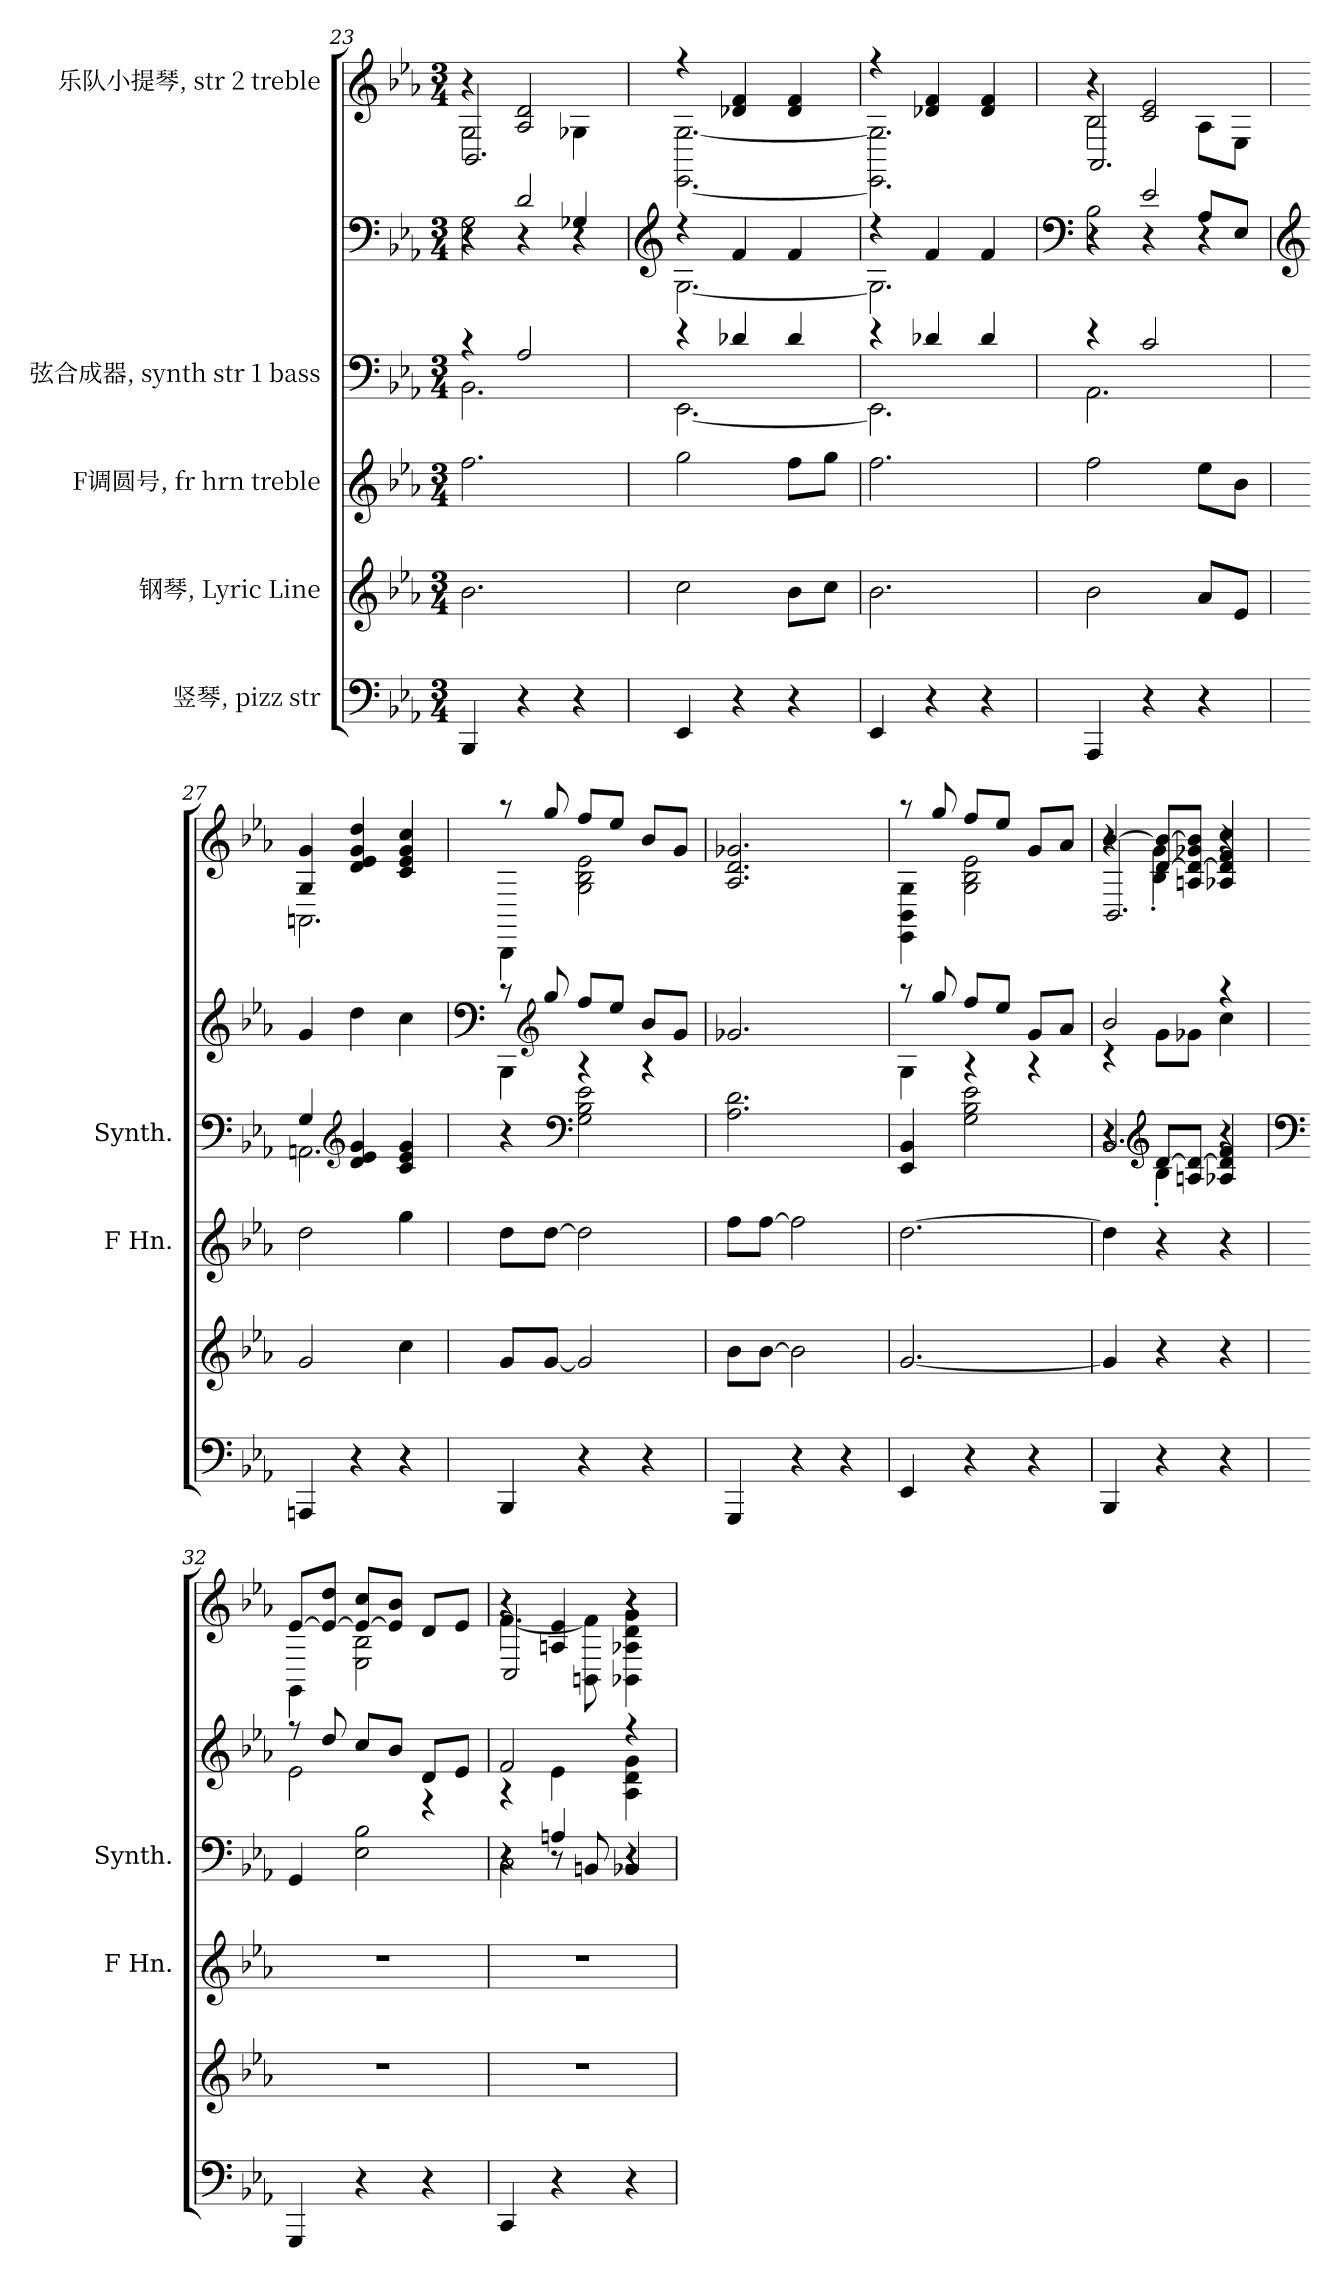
**kern	**kern	**kern	**kern	**kern	**kern
*part5	*part4	*part3	*part2	*part2	*part1
*staff6	*staff5	*staff4	*staff3	*staff2	*staff1
*I"竖琴, pizz str	*I"钢琴, Lyric Line	*I"F调圆号, fr hrn treble	*I"弦合成器, synth str 1 bass	*	*I"乐队小提琴, str 2 treble
*	*	*I'F Hn.	*I'Synth.	*	*
*clefF4	*clefG2	*clefG2	*clefF4	*clefF4	*clefG2
*	*	*ITrd4c7	*	*	*
*k[b-e-a-]	*k[b-e-a-]	*k[b-e-a-d-]	*k[b-e-a-]	*k[b-e-a-]	*k[b-e-a-]
*M3/4	*M3/4	*M3/4	*M3/4	*M3/4	*M3/4
=23	=23	=23	=23	=23	=23
*	*	*	*^	*^	*^
*	*	*	*	*	*	*^	*	*^
4BBB-/	2.b-\	2.b-\	4r	2.BB-\	4r	2G\	4r	4r	2G\	2.BB-/
4r	.	.	2A-/	.	2d/	.	4r	2A-/ 2d/	.	.
4r	.	.	.	.	.	4r	4G-X/	.	4G-X\	.
*	*	*	*	*	*v	*v	*v	*	*	*
*	*	*	*	*	*	*v	*v	*v
=24	=24	=24	=24	=24	=24	=24
*	*	*	*	*	*clefG2	*
*	*	*	*	*	*^	*^
4EE-/	2cc\	2cc\	4r	[2.EE-\	4r	[2.G\	4r	[2.EE-\ [2.G\
4r	.	.	4d-X/	.	4f/	.	4d-X/ 4f/	.
4r	8b-\L	8b-\L	4d-/	.	4f/	.	4d-/ 4f/	.
.	8cc\J	8cc\J	.	.	.	.	.	.
=25	=25	=25	=25	=25	=25	=25	=25	=25
4EE-/	2.b-\	2.b-\	4r	2.EE-\]	4r	2.G\]	4r	2.EE-\] 2.G\]
4r	.	.	4d-X/	.	4f/	.	4d-X/ 4f/	.
4r	.	.	4d-/	.	4f/	.	4d-/ 4f/	.
*	*	*	*	*	*v	*v	*	*
*	*	*	*	*	*	*v	*v
=26	=26	=26	=26	=26	=26	=26
*	*	*	*	*	*clefF4	*
*	*	*	*	*	*^	*^
*	*	*	*	*	*	*^	*	*^
4AAA-/	2b-\	2b-\	4r	2.AA-\	4r	2B-\	4r	4r	2B-\	2.AA-/
4r	.	.	2c/	.	2e-/	.	4r	2c/ 2e-/	.	.
4r	8a-/L	8a-\L	.	.	.	4r	8A-/L	.	8A-\L	.
.	8e-/J	8e-\J	.	.	.	.	8E-/J	.	8E-\J	.
*	*	*	*	*	*v	*v	*v	*	*	*
*	*	*	*	*	*	*v	*v	*v
!!LO:LB:g=z
=27	=27	=27	=27	=27	=27	=27
*	*	*	*	*	*clefG2	*
*	*	*	*	*	*	*^
4AAAn/	2g/	2g\	4G/	2.AAn\	4g/	4G/ 4g/	2.AAn\
*	*	*	*clefG2	*	*	*	*
4r	.	.	4d/ 4e-/ 4g/	.	4dd\	4d/ 4e-/ 4g/ 4dd/	.
4r	4cc\	4cc\	4c/ 4e-/ 4g/	.	4cc\	4c/ 4e-/ 4g/ 4cc/	.
*	*	*	*v	*v	*	*	*
=28	=28	=28	=28	=28	=28	=28
*	*	*	*	*clefF4	*	*
*	*	*	*	*	*MM110	*
*	*	*	*	*^	*	*
4BBB-/	8g/L	8g\L	4r	8r	4BBB-\	8r	4BBB-\
*	*	*	*	*clefG2	*	*	*
.	[8g/J	[8g\J	.	8gg/	.	8gg/	.
*	*	*	*clefF4	*	*	*	*
4r	2g/]	2g\]	2G\ 2B-\ 2e-\	8ff/L	4r	8ff/L	2G\ 2B-\ 2e-\
.	.	.	.	8ee-/J	.	8ee-/J	.
4r	.	.	.	8b-/L	4r	8b-/L	.
.	.	.	.	8g/J	.	8g/J	.
*	*	*	*	*v	*v	*	*
*	*	*	*	*	*v	*v
=29	=29	=29	=29	=29	=29
4GGG/	8b-\L	8b-\L	2.A-\ 2.d\	2.g-X/	2.A-/ 2.d/ 2.g-X/
.	[8b-\J	[8b-\J	.	.	.
4r	2b-\]	2b-\]	.	.	.
4r	.	.	.	.	.
=30	=30	=30	=30	=30	=30
*	*	*	*	*	*MM125
*	*	*	*	*^	*^
4EE-/	[2.g/	[2.g\	4EE-/ 4BB-/	8r	4G\	8r	4EE-\ 4BB-\ 4G\
.	.	.	.	8gg/	.	8gg/	.
4r	.	.	2G\ 2B-\ 2e-\	8ff/L	4r	8ff/L	2G\ 2B-\ 2e-\
.	.	.	.	8ee-/J	.	8ee-/J	.
4r	.	.	.	8g/L	4r	8g/L	.
.	.	.	.	8a-/J	.	8a-/J	.
=31	=31	=31	=31	=31	=31	=31	=31
*	*	*	*^	*	*	*	*^
*	*	*	*	*^	*	*	*	*	*
4BBB-/	4g/]	4g\]	4r	4r	2.BB-/	2b-/	4r	[4b-/	4r	2.BB-/
*	*	*	*clefG2	*	*	*	*	*	*	*
4r	4r	4r	[8d/L	4B-'\	.	.	8g\L	[8d/ 8b-/_L	4B-\' 4g\'	.
.	.	.	8An/ 8d/_J	.	.	.	8g-X\J	8An/ 8d/_ 8g-X/ 8b-/]J	.	.
4r	4r	4r	4A-X/ 4d/] 4f/	4r	.	4r	4cc\	4A-X/ 4d/] 4f/ 4cc/	4r	.
*	*	*	*v	*v	*v	*	*	*v	*v	*v
!!LO:PB:g=z
=32	=32	=32	=32	=32	=32	=32
*	*	*	*clefF4	*	*	*
*	*	*	*	*	*	*^
4GGG/	2.r	2.r	4GG/	8r	2e-\	[8e-/L	4GG\
.	.	.	.	8dd/	.	8e-/_ 8dd/J	.
4r	.	.	2E-\ 2B-\	8cc/L	.	8e-/_ 8cc/L	2E-\ 2B-\
.	.	.	.	8b-/J	.	8e-/] 8b-/J	.
4r	.	.	.	8d/L	4r	8d/L	.
.	.	.	.	8e-/J	.	8e-/J	.
=33	=33	=33	=33	=33	=33	=33	=33
*	*	*	*^	*	*	*	*^
*	*	*	*	*^	*	*	*	*	*
4CC/	2.r	2.r	4r	2C\	4r	2f/	4r	4r	[4.f\	2C/
4r	.	.	4An/	.	8r	.	4e-\	4An/ 4e-/	.	.
.	.	.	.	.	8BBn/	.	.	.	8BBn\ 8f\]	.
4r	.	.	4r	4r	4BB-X/	4r	4A-\ 4d\ 4g\	4r	4BB-X\ 4A-X\ 4d\ 4g\	4r
*	*	*	*v	*v	*v	*	*	*v	*v	*v
*	*	*	*	*v	*v	*
=	=	=	=	=	=
*-	*-	*-	*-	*-	*-
